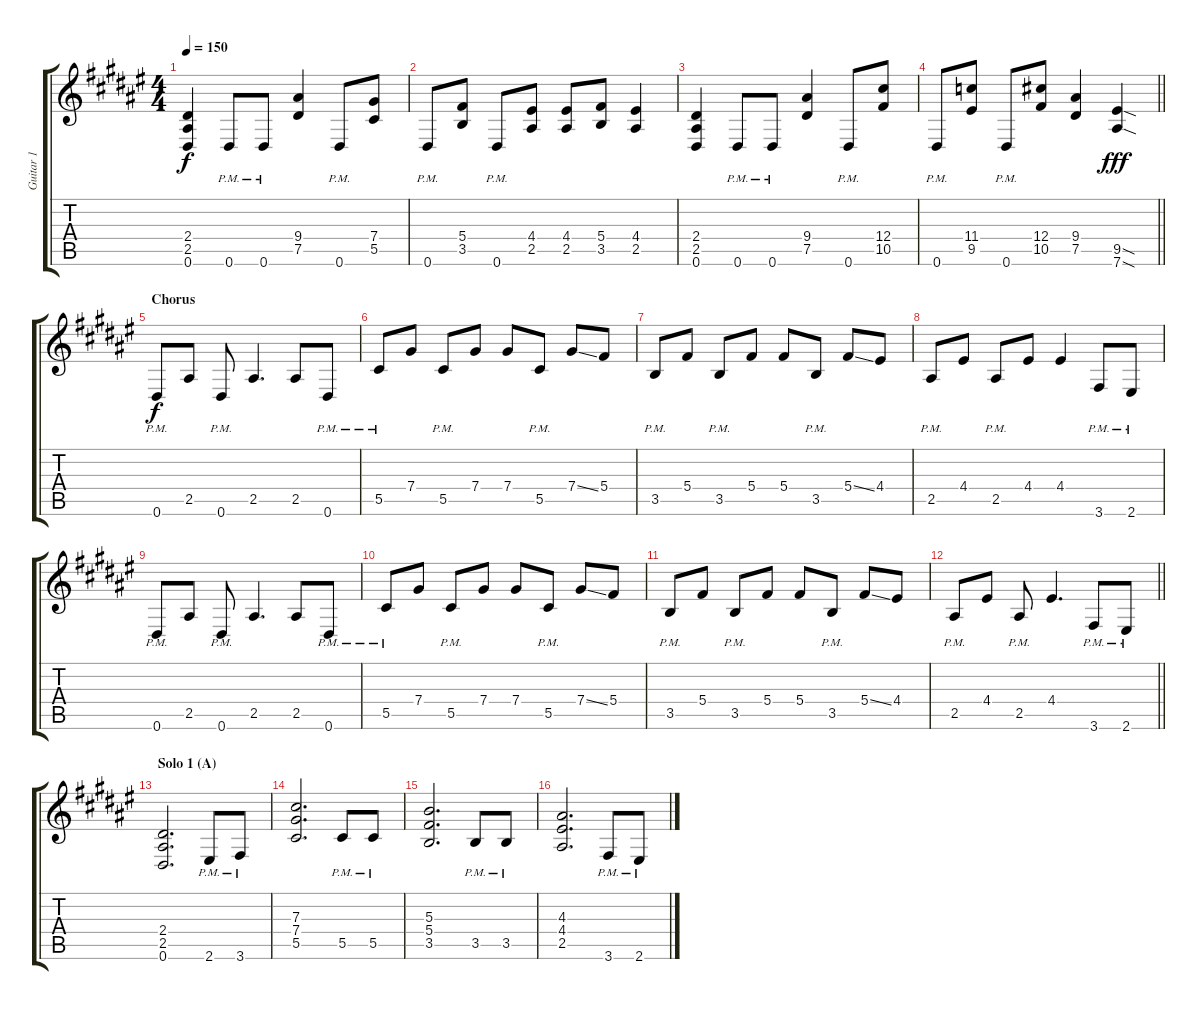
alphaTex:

\track ("Guitar 1" "Guitar 1") {instrument distortionguitar}
\staff {score tabs}
\tuning (Eb4 Bb3 Gb3 Db3 Ab2 Eb2) {hide}
\ts (4 4)
\tempo 150
\clef g2
\ks f#
(2.4 2.5 0.6).4{dy f} 0.6{pm}.8 0.6{pm}.8 (9.4 7.5).4 0.6{pm}.8 (7.4 5.5).8 |
0.6{pm}.8 (5.4 3.5).8 0.6{pm}.8 (4.4 2.5).8 (4.4 2.5).8 (5.4 3.5).8 (4.4 2.5).4 |
(2.4 2.5 0.6).4 0.6{pm}.8 0.6{pm}.8 (9.4 7.5).4 0.6{pm}.8 (12.4 10.5).8 |
\barLineRight lightlight
0.6{pm}.8 (11.4 9.5).8 0.6{pm}.8 (12.4 10.5).8 (9.4 7.5).4 (9.5{sod} 7.6{sod}).4{dy fff} |
\section ("" "Chorus")
0.6{pm}.8{dy f} 2.5.8 0.6{pm}.8 2.5.4{d} 2.5.8 0.6{pm}.8 |
5.5{pm}.8 7.4.8 5.5{pm}.8 7.4.8 7.4.8 5.5{pm}.8 7.4{ss}.8 5.4.8 |
3.5{pm}.8 5.4.8 3.5{pm}.8 5.4.8 5.4.8 3.5{pm}.8 5.4{ss}.8 4.4.8 |
2.5{pm}.8 4.4.8 2.5{pm}.8 4.4.8 4.4.4 3.6{pm}.8 2.6{pm}.8 |
0.6{pm}.8 2.5.8 0.6{pm}.8 2.5.4{d} 2.5.8 0.6{pm}.8 |
5.5{pm}.8 7.4.8 5.5{pm}.8 7.4.8 7.4.8 5.5{pm}.8 7.4{ss}.8 5.4.8 |
3.5{pm}.8 5.4.8 3.5{pm}.8 5.4.8 5.4.8 3.5{pm}.8 5.4{ss}.8 4.4.8 |
\barLineRight lightlight
2.5{pm}.8 4.4.8 2.5{pm}.8 4.4.4{d} 3.6{pm}.8 2.6{pm}.8 |
\section ("" "Solo 1 (A)")
(2.4 2.5 0.6).2{d} 2.6{pm}.8 3.6{pm}.8 |
(7.3 7.4 5.5).2{d} 5.5{pm}.8 5.5{pm}.8 |
(5.3 5.4 3.5).2{d} 3.5{pm}.8 3.5{pm}.8 |
(4.3 4.4 2.5).2{d} 3.6{pm}.8 2.6{pm}.8
